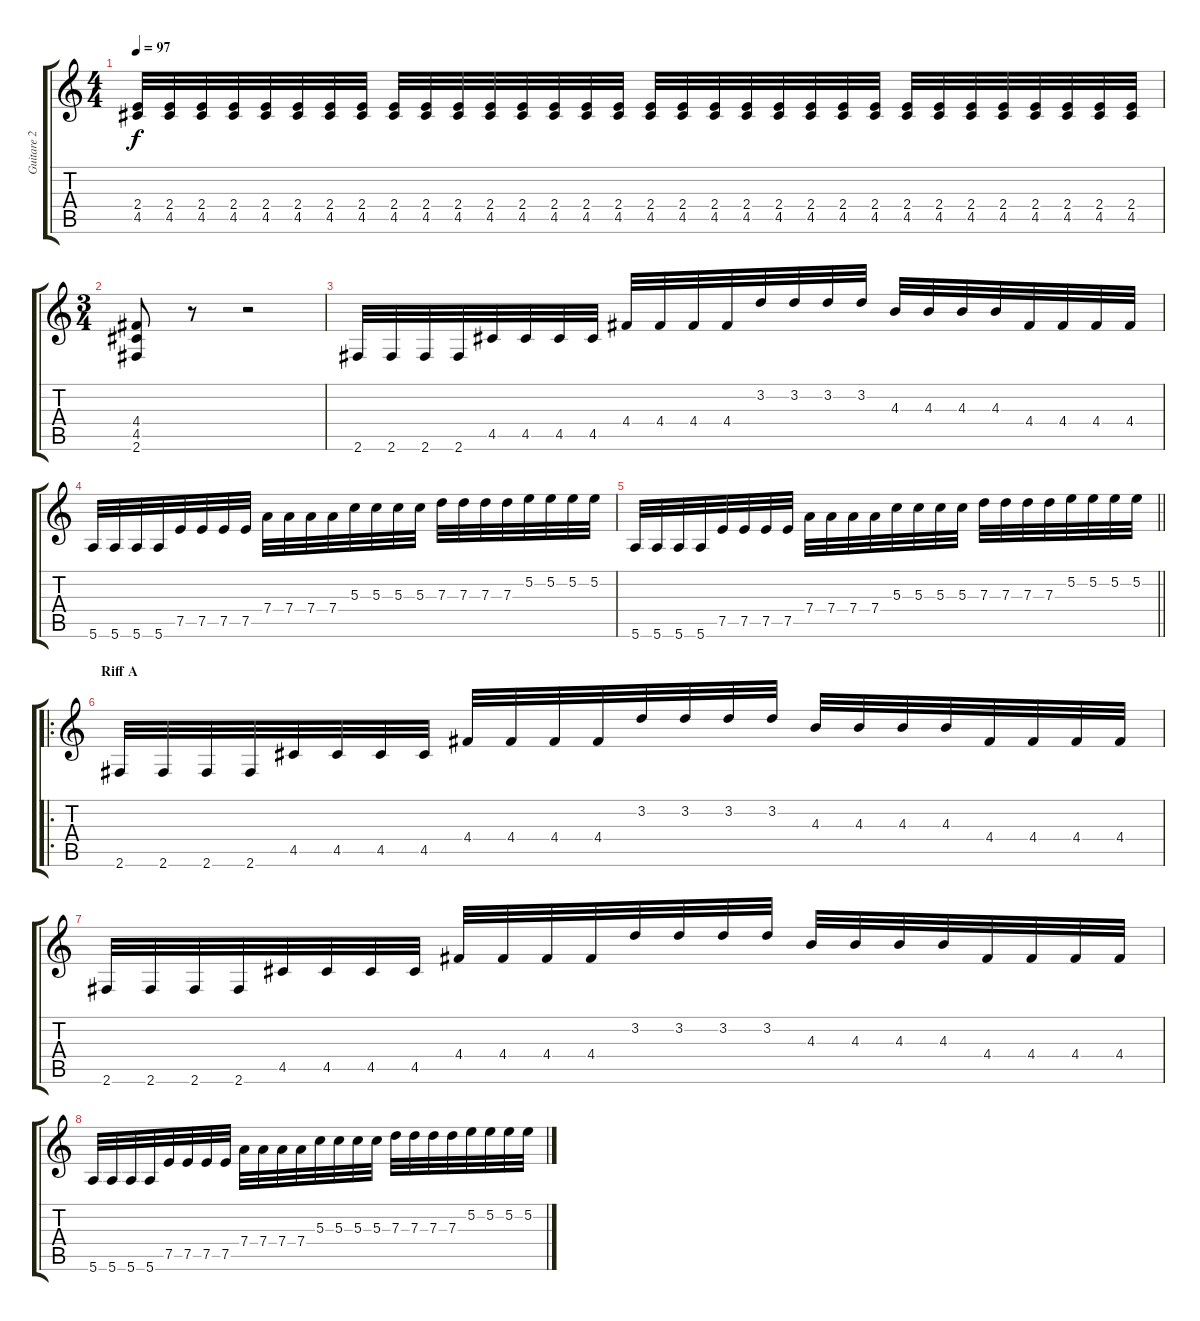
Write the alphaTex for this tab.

\track ("Guitare 2" "Guitare 2") {instrument distortionguitar}
\staff {score tabs}
\tuning (E4 B3 G3 D3 A2 E2) {hide}
\ts (4 4)
\tempo 97
\clef g2
\ks c
(2.4 4.5).32{dy f} (2.4 4.5).32 (2.4 4.5).32 (2.4 4.5).32 (2.4 4.5).32 (2.4 4.5).32 (2.4 4.5).32 (2.4 4.5).32 (2.4 4.5).32 (2.4 4.5).32 (2.4 4.5).32 (2.4 4.5).32 (2.4 4.5).32 (2.4 4.5).32 (2.4 4.5).32 (2.4 4.5).32 (2.4 4.5).32 (2.4 4.5).32 (2.4 4.5).32 (2.4 4.5).32 (2.4 4.5).32 (2.4 4.5).32 (2.4 4.5).32 (2.4 4.5).32 (2.4 4.5).32 (2.4 4.5).32 (2.4 4.5).32 (2.4 4.5).32 (2.4 4.5).32 (2.4 4.5).32 (2.4 4.5).32 (2.4 4.5).32 |
\ts (3 4)
(4.4 4.5 2.6).8 r.8 r.2 |
2.6.32 2.6.32 2.6.32 2.6.32 4.5.32 4.5.32 4.5.32 4.5.32 4.4.32 4.4.32 4.4.32 4.4.32 3.2.32 3.2.32 3.2.32 3.2.32 4.3.32 4.3.32 4.3.32 4.3.32 4.4.32 4.4.32 4.4.32 4.4.32 |
5.6.32 5.6.32 5.6.32 5.6.32 7.5.32 7.5.32 7.5.32 7.5.32 7.4.32 7.4.32 7.4.32 7.4.32 5.3.32 5.3.32 5.3.32 5.3.32 7.3.32 7.3.32 7.3.32 7.3.32 5.2.32 5.2.32 5.2.32 5.2.32 |
\barLineRight lightlight
5.6.32 5.6.32 5.6.32 5.6.32 7.5.32 7.5.32 7.5.32 7.5.32 7.4.32 7.4.32 7.4.32 7.4.32 5.3.32 5.3.32 5.3.32 5.3.32 7.3.32 7.3.32 7.3.32 7.3.32 5.2.32 5.2.32 5.2.32 5.2.32 |
\ro
\section ("" "Riff A")
2.6.32 2.6.32 2.6.32 2.6.32 4.5.32 4.5.32 4.5.32 4.5.32 4.4.32 4.4.32 4.4.32 4.4.32 3.2.32 3.2.32 3.2.32 3.2.32 4.3.32 4.3.32 4.3.32 4.3.32 4.4.32 4.4.32 4.4.32 4.4.32 |
2.6.32 2.6.32 2.6.32 2.6.32 4.5.32 4.5.32 4.5.32 4.5.32 4.4.32 4.4.32 4.4.32 4.4.32 3.2.32 3.2.32 3.2.32 3.2.32 4.3.32 4.3.32 4.3.32 4.3.32 4.4.32 4.4.32 4.4.32 4.4.32 |
5.6.32 5.6.32 5.6.32 5.6.32 7.5.32 7.5.32 7.5.32 7.5.32 7.4.32 7.4.32 7.4.32 7.4.32 5.3.32 5.3.32 5.3.32 5.3.32 7.3.32 7.3.32 7.3.32 7.3.32 5.2.32 5.2.32 5.2.32 5.2.32
